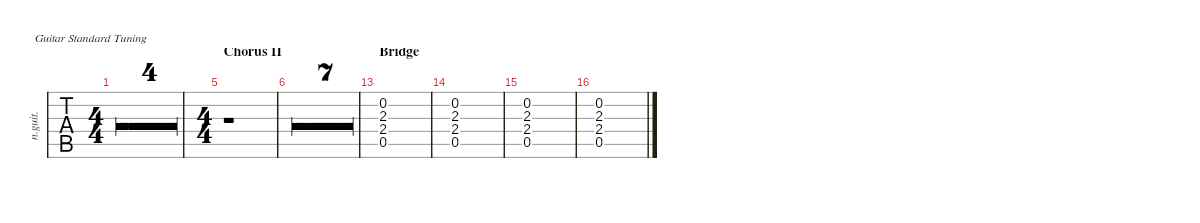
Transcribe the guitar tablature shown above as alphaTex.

\defaultSystemsLayout 4
\hideDynamics
\bracketExtendMode nobrackets
\otherSystemsTrackNameOrientation horizontal
\track ("Nylon Guitar 2" "n.guit.") {defaultSystemsLayout 4 multiBarRest instrument acousticguitarnylon}
\staff {tabs}
\tuning (E4 B3 G3 D3 A2 E2)
\ts (4 4)
\tempo 70
\clef g2
\ks c
r.1{dy ff} |
r.1 |
r.1 |
\ts (2 4)
\beaming (8 2 2)
r.2 |
\ts (4 4)
\beaming (8 2 2 2 2)
\section ("" "Chorus II")
r.1 |
r.1 |
r.1 |
r.1 |
r.1 |
r.1 |
r.1 |
r.1 |
\section ("" "Bridge")
(0.5 2.4 2.3 0.2).1 |
(0.5 2.4 2.3 0.2).1 |
(0.5 2.4 2.3 0.2).1 |
(0.5 2.4 2.3 0.2).1
